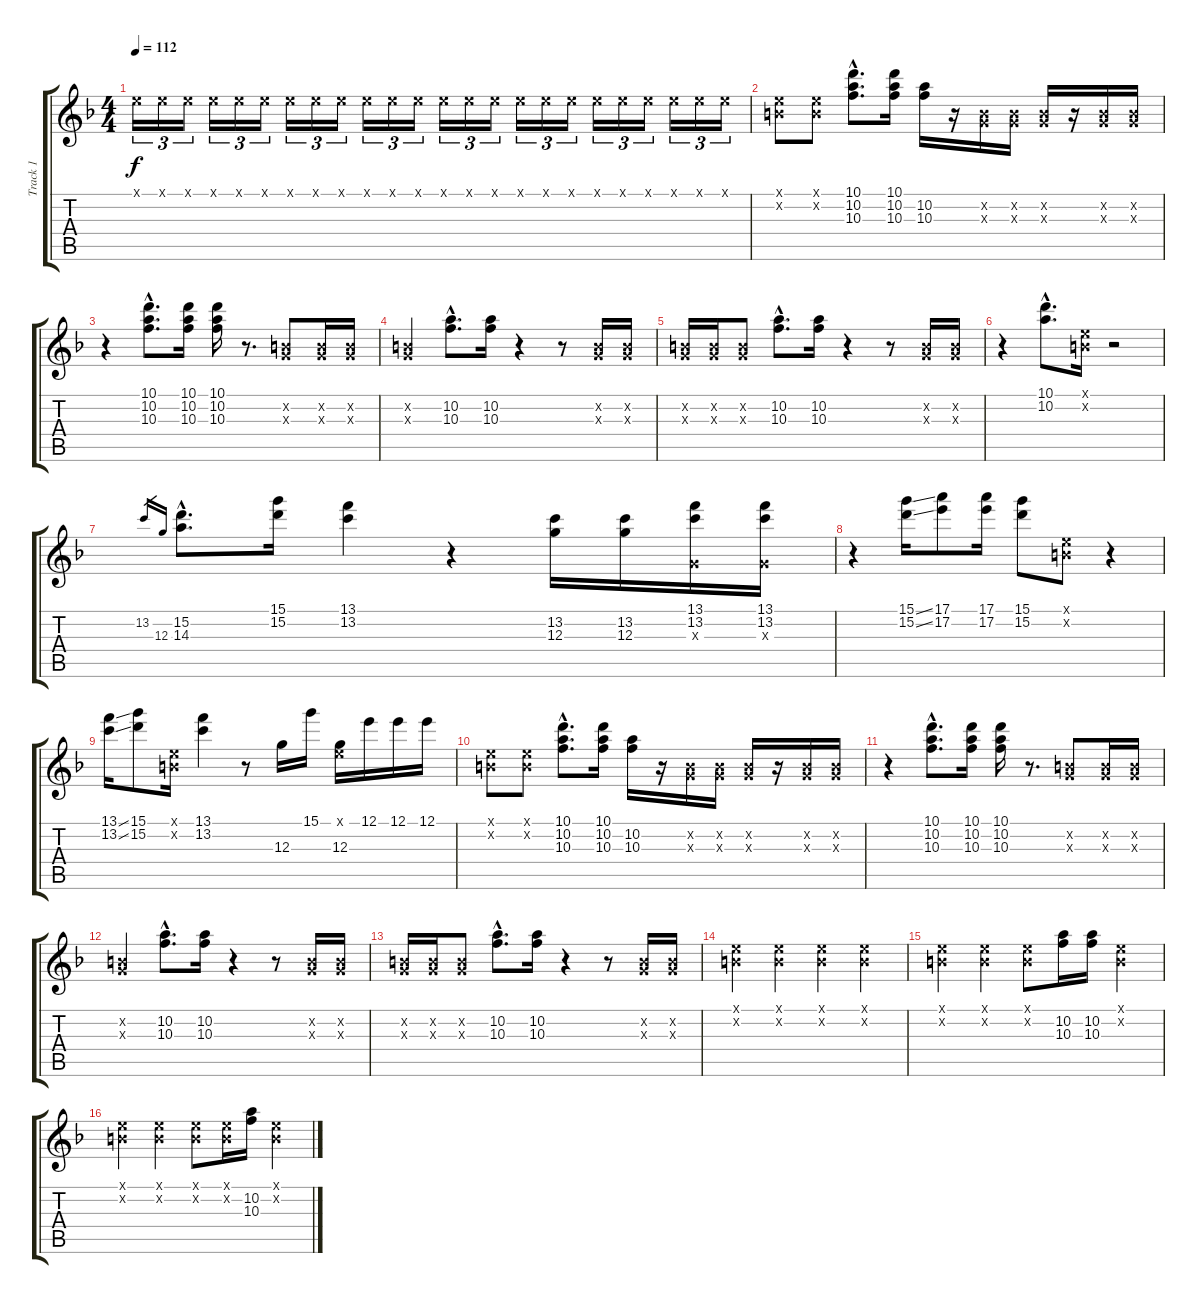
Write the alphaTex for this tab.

\track ("Track 1" "Track 1") {instrument electricguitarclean}
\staff {score tabs}
\tuning (E4 B3 G3 D3 A2 E2) {hide}
\ts (4 4)
\tempo 112
\clef g2
\ks f
0.1{x}.16{tu (3 2) dy f} 0.1{x}.16{tu (3 2)} 0.1{x}.16{tu (3 2)} 0.1{x}.16{tu (3 2)} 0.1{x}.16{tu (3 2)} 0.1{x}.16{tu (3 2)} 0.1{x}.16{tu (3 2)} 0.1{x}.16{tu (3 2)} 0.1{x}.16{tu (3 2)} 0.1{x}.16{tu (3 2)} 0.1{x}.16{tu (3 2)} 0.1{x}.16{tu (3 2)} 0.1{x}.16{tu (3 2)} 0.1{x}.16{tu (3 2)} 0.1{x}.16{tu (3 2)} 0.1{x}.16{tu (3 2)} 0.1{x}.16{tu (3 2)} 0.1{x}.16{tu (3 2)} 0.1{x}.16{tu (3 2)} 0.1{x}.16{tu (3 2)} 0.1{x}.16{tu (3 2)} 0.1{x}.16{tu (3 2)} 0.1{x}.16{tu (3 2)} 0.1{x}.16{tu (3 2)} |
(0.1{x} 0.2{x}).8 (0.1{x} 0.2{x}).8 (10.1{hac} 10.2{hac} 10.3{hac}).8{d} (10.1 10.2 10.3).16 (10.2 10.3).16 r.16 (0.2{x} 0.3{x}).16 (0.2{x} 0.3{x}).16 (0.2{x} 0.3{x}).16 r.16 (0.2{x} 0.3{x}).16 (0.2{x} 0.3{x}).16 |
r.4 (10.1{hac} 10.2{hac} 10.3{hac}).8{d} (10.1 10.2 10.3).16 (10.1 10.2 10.3).16 r.8{d} (0.2{x} 0.3{x}).8 (0.2{x} 0.3{x}).16 (0.2{x} 0.3{x}).16 |
(0.2{x} 0.3{x}).4 (10.2{hac} 10.3{hac}).8{d} (10.2 10.3).16 r.4 r.8 (0.2{x} 0.3{x}).16 (0.2{x} 0.3{x}).16 |
(0.2{x} 0.3{x}).16 (0.2{x} 0.3{x}).16 (0.2{x} 0.3{x}).8 (10.2{hac} 10.3{hac}).8{d} (10.2 10.3).16 r.4 r.8 (0.2{x} 0.3{x}).16 (0.2{x} 0.3{x}).16 |
r.4 (10.1{hac} 10.2{hac}).8{d} (0.1{x} 0.2{x}).16 r.2 |
13.2.16{gr} 12.3.16{gr} (15.2{hac} 14.3{hac}).8{d} (15.1 15.2).16 (13.1 13.2).4 r.4 (13.2 12.3).16 (13.2 12.3).16 (13.1 13.2 0.3{x}).16 (13.1 13.2 0.3{x}).16 |
r.4 (15.1{ss} 15.2{ss}).16 (17.1 17.2).8 (17.1 17.2).16 (15.1 15.2).8 (0.1{x} 0.2{x}).8 r.4 |
(13.1{ss} 13.2{ss}).16 (15.1 15.2).8 (0.1{x} 0.2{x}).16 (13.1 13.2).4 r.8 12.3.16 15.1.16 (0.1{x} 12.3).16 12.1.16 12.1.16 12.1.16 |
(0.1{x} 0.2{x}).8 (0.1{x} 0.2{x}).8 (10.1{hac} 10.2{hac} 10.3{hac}).8{d} (10.1 10.2 10.3).16 (10.2 10.3).16 r.16 (0.2{x} 0.3{x}).16 (0.2{x} 0.3{x}).16 (0.2{x} 0.3{x}).16 r.16 (0.2{x} 0.3{x}).16 (0.2{x} 0.3{x}).16 |
r.4 (10.1{hac} 10.2{hac} 10.3{hac}).8{d} (10.1 10.2 10.3).16 (10.1 10.2 10.3).16 r.8{d} (0.2{x} 0.3{x}).8 (0.2{x} 0.3{x}).16 (0.2{x} 0.3{x}).16 |
(0.2{x} 0.3{x}).4 (10.2{hac} 10.3{hac}).8{d} (10.2 10.3).16 r.4 r.8 (0.2{x} 0.3{x}).16 (0.2{x} 0.3{x}).16 |
(0.2{x} 0.3{x}).16 (0.2{x} 0.3{x}).16 (0.2{x} 0.3{x}).8 (10.2{hac} 10.3{hac}).8{d} (10.2 10.3).16 r.4 r.8 (0.2{x} 0.3{x}).16 (0.2{x} 0.3{x}).16 |
(0.1{x} 0.2{x}).4 (0.1{x} 0.2{x}).4 (0.1{x} 0.2{x}).4 (0.1{x} 0.2{x}).4 |
(0.1{x} 0.2{x}).4 (0.1{x} 0.2{x}).4 (0.1{x} 0.2{x}).8 (10.2 10.3).16 (10.2 10.3).16 (0.1{x} 0.2{x}).4 |
(0.1{x} 0.2{x}).4 (0.1{x} 0.2{x}).4 (0.1{x} 0.2{x}).8 (0.1{x} 0.2{x}).16 (10.2 10.3).16 (0.1{x} 0.2{x}).4
